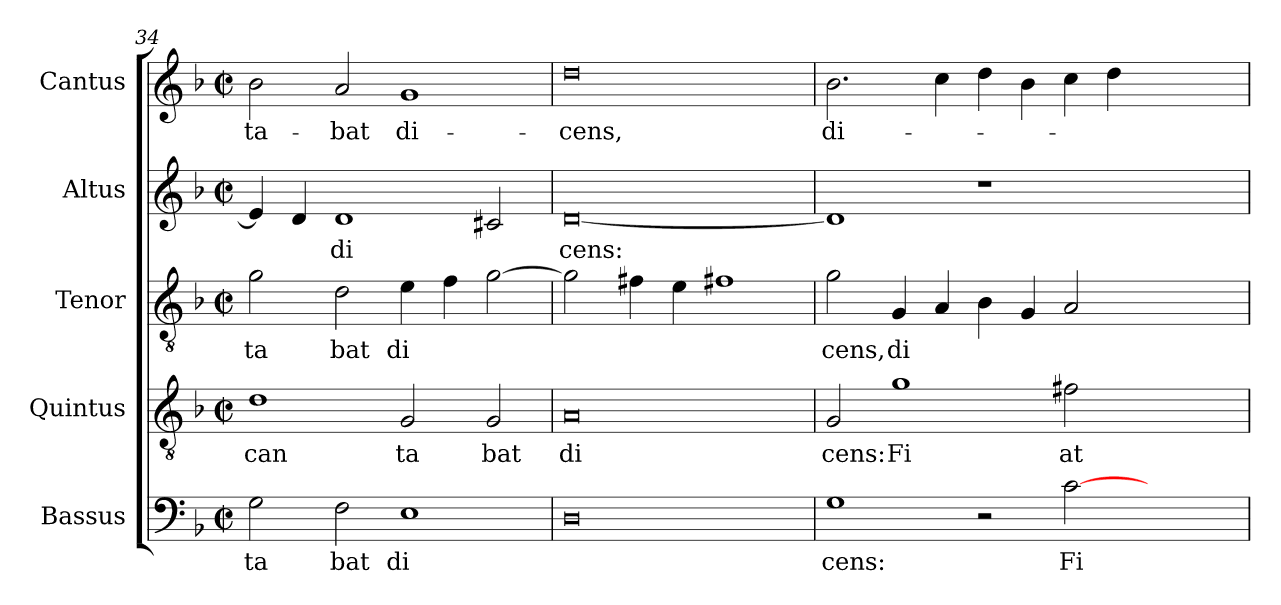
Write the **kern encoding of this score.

**kern	**text	**kern	**text	**kern	**text	**kern	**text	**kern	**text
*part5	*part5	*part4	*part4	*part3	*part3	*part2	*part2	*part1	*part1
*staff5	*staff5	*staff4	*staff4	*staff3	*staff3	*staff2	*staff2	*staff1	*staff1
*I"Bassus	*	*I"Quintus	*	*I"Tenor	*	*I"Altus	*	*I"Cantus	*
*clefF4	*	*clefGv2	*	*clefGv2	*	*clefG2	*	*clefG2	*
*k[b-]	*	*k[b-]	*	*k[b-]	*	*k[b-]	*	*k[b-]	*
*F:	*	*F:	*	*F:	*	*F:	*	*F:	*
*M2/2	*	*M2/2	*	*M2/2	*	*M2/2	*	*M2/2	*
*met(c|)	*	*met(c|)	*	*met(c|)	*	*met(c|)	*	*met(c|)	*
=34	=34	=34	=34	=34	=34	=34	=34	=34	=34
!	!LO:LY:b:cj	!	!LO:LY:b:cj	!	!LO:LY:b:cj	!	!	!	!LO:LY:b:cj
2G\	ta	1d	can	2g\	ta	4e/]	.	2b-\	-ta-
.	.	.	.	.	.	4d/	.	.	.
!	!LO:LY:b:cj	!	!	!	!LO:LY:b:cj	!	!LO:LY:b:cj	!	!LO:LY:b:cj
2F\	bat	.	.	2d\	bat	1d	di	2a/	-bat
!	!LO:LY:b:cj	!	!LO:LY:b:cj	!	!LO:LY:b:cj	!	!	!	!LO:LY:b:cj
1E	di	2G/	ta	4e\	di	.	.	1g	di-
.	.	.	.	4f\	.	.	.	.	.
!	!	!	!LO:LY:b:cj	!	!	!	!	!	!
.	.	2G/	bat	[>2g\	.	2c#/	.	.	.
=35	=35	=35	=35	=35	=35	=35	=35	=35	=35
!	!	!	!LO:LY:b:cj	!	!	!	!LO:LY:b	!	!LO:LY:b:cj
0D	.	0A	di	2g\]	.	[<0d	cens:	0dd	-cens,
.	.	.	.	4f#X\	.	.	.	.	.
.	.	.	.	4e\	.	.	.	.	.
.	.	.	.	1f#X	.	.	.	.	.
=36	=36	=36	=36	=36	=36	=36	=36	=36	=36
!	!LO:LY:b:cj	!	!LO:LY:b:cj	!	!LO:LY:b:cj	!	!	!	!LO:LY:b:cj
1G	cens:	2G/	cens:	2g\	cens,	1d]	.	2.b-\	di-
!	!	!	!LO:LY:b:cj	!	!LO:LY:b:cj	!	!	!	!
.	.	1g	Fi	4G/	di	.	.	.	.
.	.	.	.	4A/	.	.	.	4cc\	.
!	!	!	!	!	!	!LO:N:vis=1	!	!	!
2r	.	.	.	4B-\	.	0r	.	4dd\	.
.	.	.	.	4G/	.	.	.	4b-\	.
!	!LO:LY:b:cj	!	!LO:LY:b:cj	!	!	!	!	!	!
[>2c\	Fi	2f#X\	at	2A/	.	.	.	4cc\	.
.	.	.	.	.	.	.	.	4dd\	.
1ryy	.	1ryy	.	1ryy	.	.	.	1ryy	.
=	=	=	=	=	=	=	=	=	=
*-	*-	*-	*-	*-	*-	*-	*-	*-	*-
